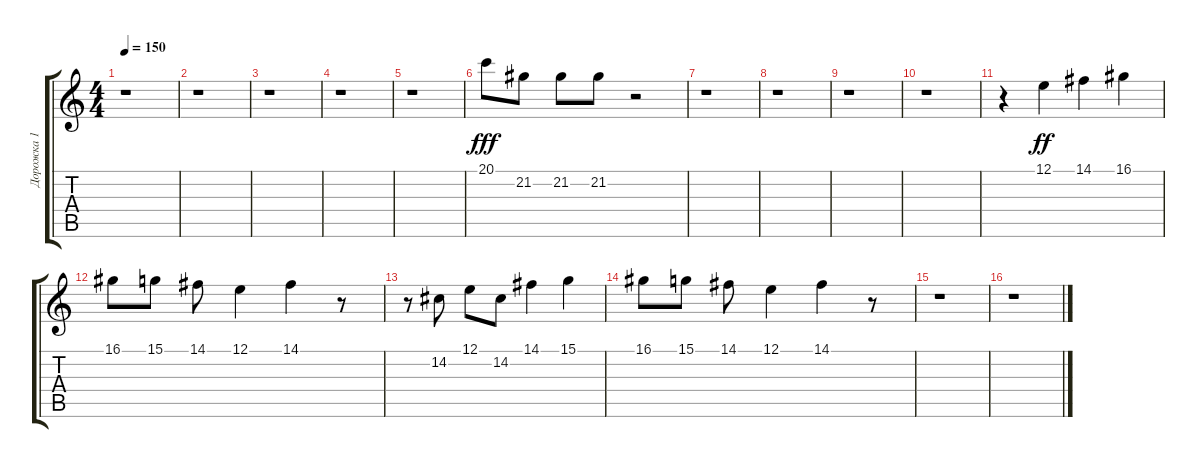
\track ("Дорожка 1" "Дорожка 1") {instrument acousticgrandpiano}
\staff {score tabs}
\tuning (E4 B3 G3 D3 A2 E2) {hide}
\ts (4 4)
\tempo 150
\clef g2
\ks c
r.1{dy fff} |
r.1 |
r.1 |
r.1 |
r.1 |
20.1.8 21.2.8 21.2.8 21.2.8 r.2 |
r.1 |
r.1 |
r.1 |
r.1 |
r.4 12.1.4{dy ff} 14.1.4 16.1.4 |
16.1.8 15.1.8 14.1.8 12.1.4 14.1.4 r.8 |
r.8 14.2.8 12.1.8 14.2.8 14.1.4 15.1.4 |
16.1.8 15.1.8 14.1.8 12.1.4 14.1.4 r.8 |
r.1 |
r.1
